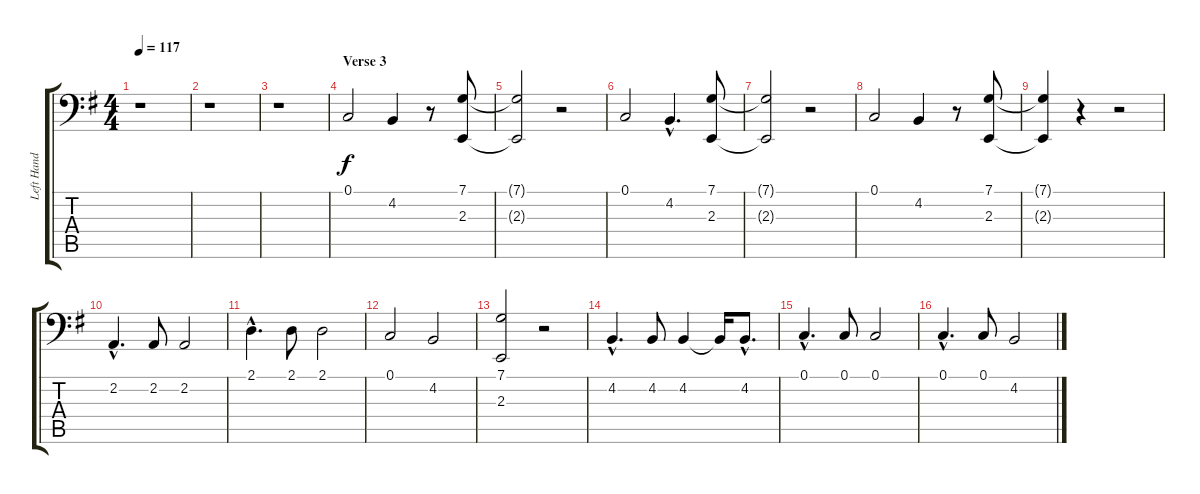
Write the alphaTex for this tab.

\track ("Left Hand" "Left Hand") {instrument brightacousticpiano}
\staff {score tabs}
\tuning (C3 G2 D2 A1 E1 B0) {hide}
\ts (4 4)
\tempo 117
\clef f4
\ks g
r.1{dy f} |
r.1 |
r.1 |
\section ("" "Verse 3")
0.1.2 4.2.4 r.8 (7.1 2.3).8 |
(7.1{t} 2.3{t}).2 r.2 |
0.1.2 4.2{hac}.4{d} (7.1 2.3).8 |
(7.1{t} 2.3{t}).2 r.2 |
0.1.2 4.2.4 r.8 (7.1 2.3).8 |
(7.1{t} 2.3{t}).4 r.4 r.2 |
2.2{hac}.4{d} 2.2.8 2.2.2 |
2.1{hac}.4{d} 2.1.8 2.1.2 |
0.1.2 4.2.2 |
(7.1 2.3).2 r.2 |
4.2{hac}.4{d} 4.2.8 4.2.4 4.2{t}.16 4.2{hac}.8{d} |
0.1{hac}.4{d} 0.1.8 0.1.2 |
0.1{hac}.4{d} 0.1.8 4.2.2
